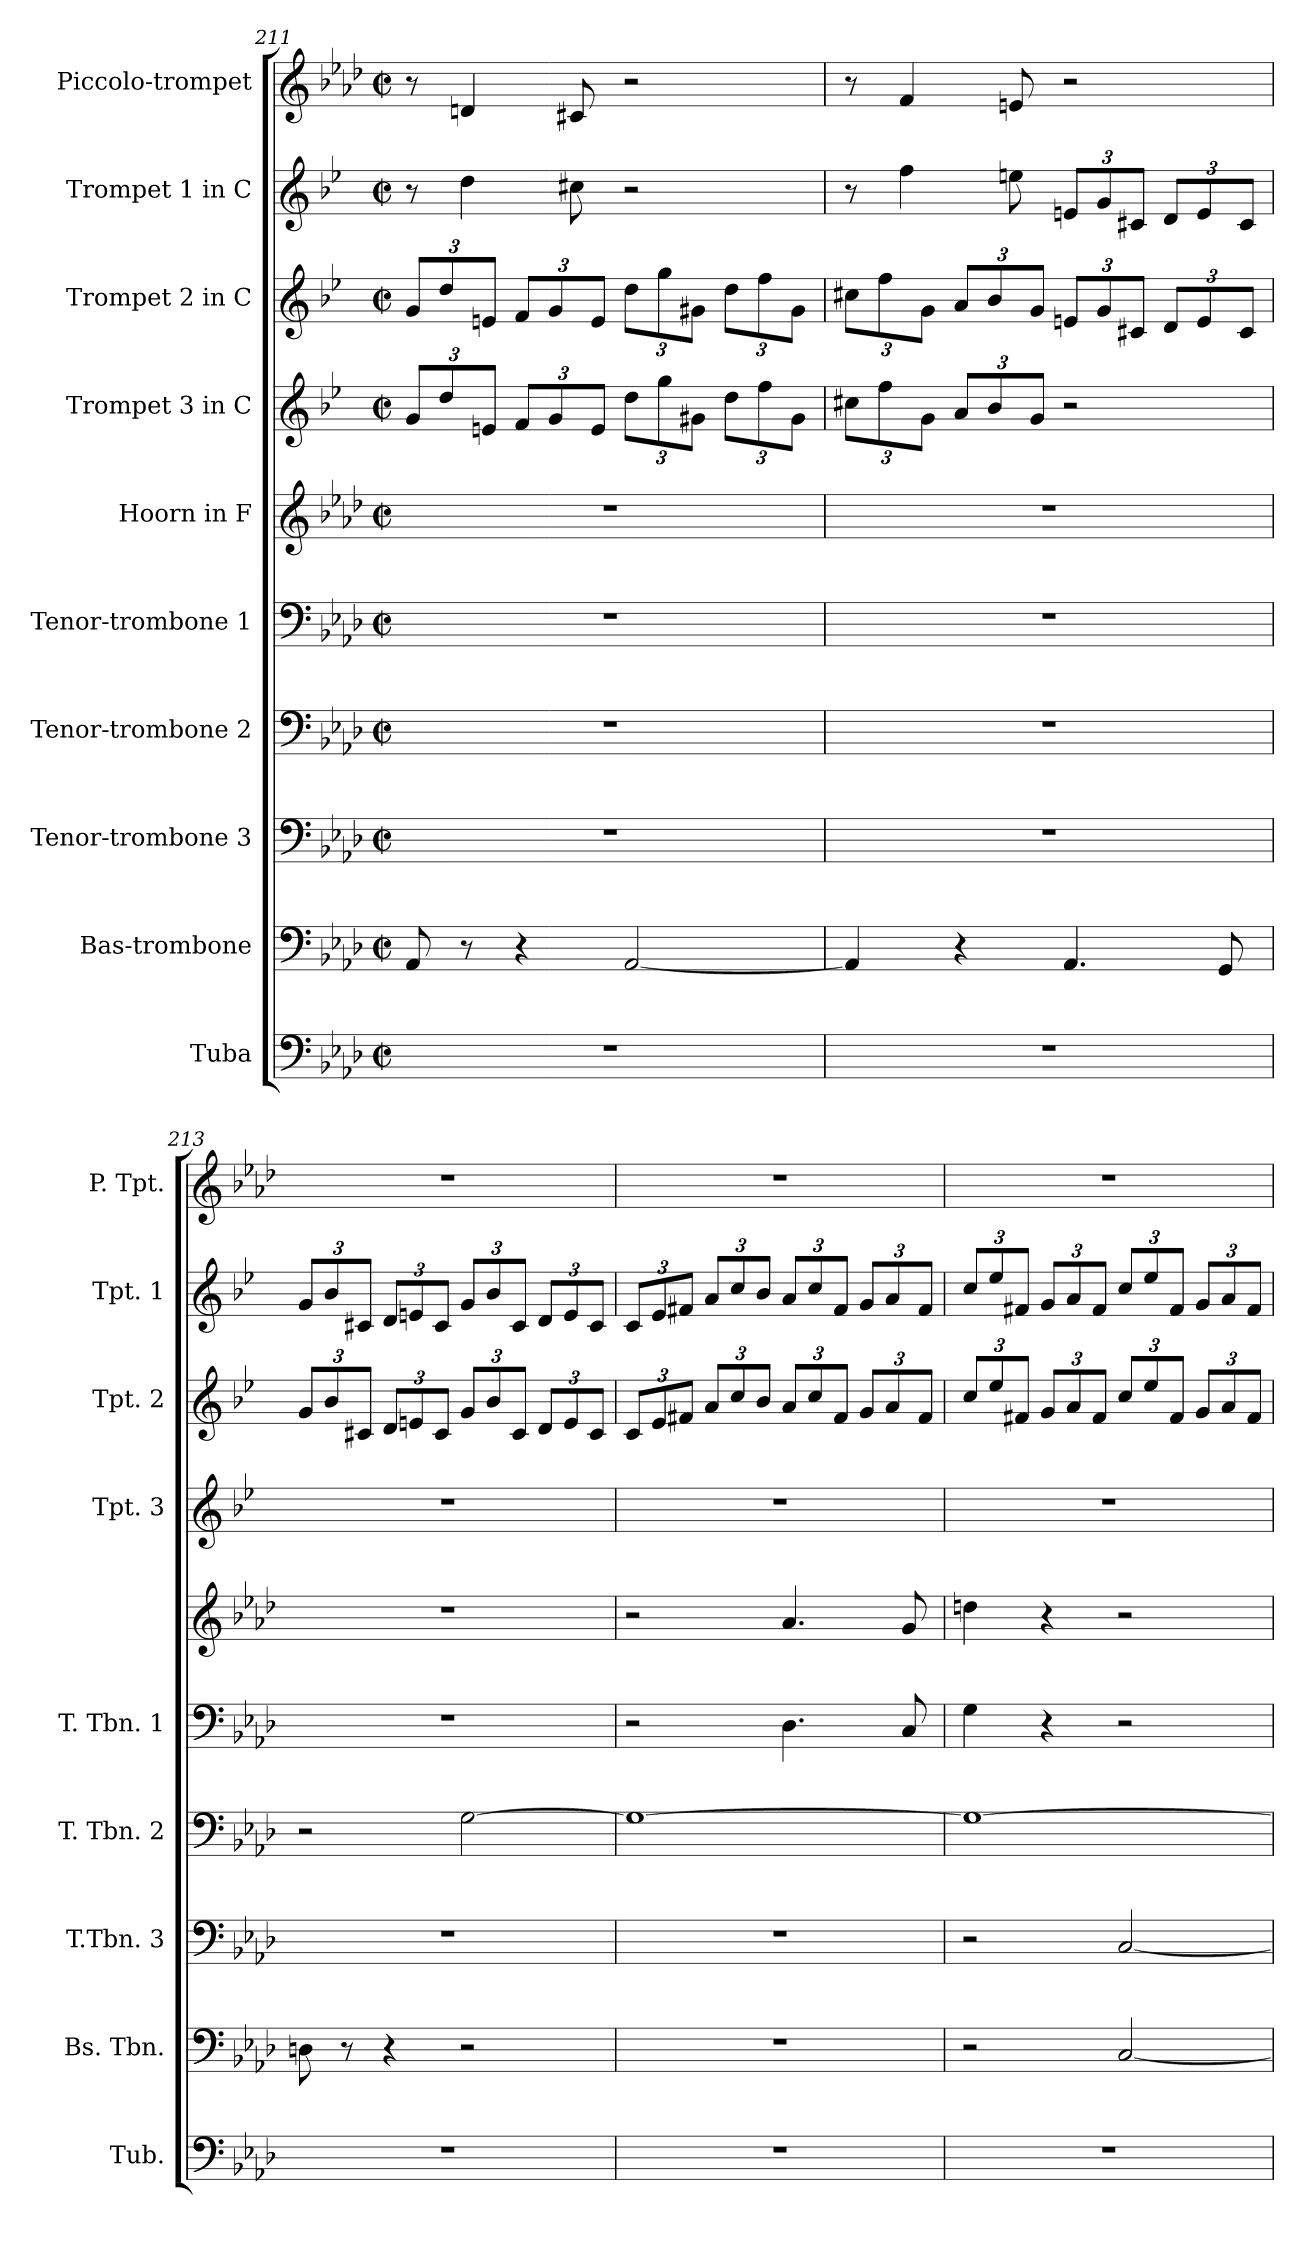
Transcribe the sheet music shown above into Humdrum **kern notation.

**kern	**kern	**kern	**kern	**kern	**kern	**kern	**kern	**kern	**kern
*part10	*part9	*part8	*part7	*part6	*part5	*part4	*part3	*part2	*part1
*staff10	*staff9	*staff8	*staff7	*staff6	*staff5	*staff4	*staff3	*staff2	*staff1
*I"Tuba	*I"Bas-trombone	*I"Tenor-trombone 3	*I"Tenor-trombone 2	*I"Tenor-trombone 1	*I"Hoorn in F	*I"Trompet 3 in C	*I"Trompet 2 in C	*I"Trompet 1 in C	*I"Piccolo-trompet
*I'Tub.	*I'Bs. Tbn.	*I'T.Tbn. 3	*I'T. Tbn. 2	*I'T. Tbn. 1	*	*I'Tpt. 3	*I'Tpt. 2	*I'Tpt. 1	*I'P. Tpt.
*clefF4	*clefF4	*clefF4	*clefF4	*clefF4	*clefG2	*clefG2	*clefG2	*clefG2	*clefG2
*	*	*	*	*	*ITrd4c7	*ITrd1c2	*ITrd1c2	*ITrd1c2	*ITrd-6c-10
*k[b-e-a-d-]	*k[b-e-a-d-]	*k[b-e-a-d-]	*k[b-e-a-d-]	*k[b-e-a-d-]	*k[b-e-a-d-g-]	*k[b-e-a-d-]	*k[b-e-a-d-]	*k[b-e-a-d-]	*k[b-e-a-d-g-c-]
*M2/2	*M2/2	*M2/2	*M2/2	*M2/2	*M2/2	*M2/2	*M2/2	*M2/2	*M2/2
*met(c|)	*met(c|)	*met(c|)	*met(c|)	*met(c|)	*met(c|)	*met(c|)	*met(c|)	*met(c|)	*met(c|)
*	*	*	*	*	*	*Xbrackettup	*Xbrackettup	*	*
=211	=211	=211	=211	=211	=211	=211	=211	=211	=211
1r	8AA-/	1r	1r	1r	1r	12f/L	12f/L	8r	8r
.	.	.	.	.	.	12cc/	12cc/	.	.
.	8r	.	.	.	.	.	.	4cc\	4ccn/
.	.	.	.	.	.	12dn/J	12dn/J	.	.
.	4r	.	.	.	.	12e-/L	12e-/L	.	.
.	.	.	.	.	.	12f/	12f/	.	.
.	.	.	.	.	.	.	.	8bn\	8bn/
.	.	.	.	.	.	12d/J	12d/J	.	.
.	[2AA-/	.	.	.	.	12cc\L	12cc\L	2r	2r
.	.	.	.	.	.	12ff\	12ff\	.	.
.	.	.	.	.	.	12f#X\J	12f#X\J	.	.
.	.	.	.	.	.	12cc\L	12cc\L	.	.
.	.	.	.	.	.	12ee-\	12ee-\	.	.
.	.	.	.	.	.	12f#\J	12f#\J	.	.
=212	=212	=212	=212	=212	=212	=212	=212	=212	=212
1r	4AA-/]	1r	1r	1r	1r	12bn\L	12bn\L	8r	8r
.	.	.	.	.	.	12ee-\	12ee-\	.	.
.	.	.	.	.	.	.	.	4ee-\	4ee-/
.	.	.	.	.	.	12f\J	12f\J	.	.
.	4r	.	.	.	.	12g/L	12g/L	.	.
.	.	.	.	.	.	12a-/	12a-/	.	.
.	.	.	.	.	.	.	.	8ddn\	8ddn/
.	.	.	.	.	.	12f/J	12f/J	.	.
*	*	*	*	*	*	*	*	*Xbrackettup	*
.	4.AA-/	.	.	.	.	2r	12dn/L	12dn/L	2r
.	.	.	.	.	.	.	12f/	12f/	.
.	.	.	.	.	.	.	12Bn/J	12Bn/J	.
.	.	.	.	.	.	.	12c/L	12c/L	.
.	.	.	.	.	.	.	12d/	12d/	.
.	8GG/	.	.	.	.	.	.	.	.
.	.	.	.	.	.	.	12B/J	12B/J	.
!!LO:PB:g=z
=213	=213	=213	=213	=213	=213	=213	=213	=213	=213
1r	8Dn\	1r	2r	1r	1r	1r	12f/L	12f/L	1r
.	.	.	.	.	.	.	12a-/	12a-/	.
.	8r	.	.	.	.	.	.	.	.
.	.	.	.	.	.	.	12Bn/J	12Bn/J	.
.	4r	.	.	.	.	.	12c/L	12c/L	.
.	.	.	.	.	.	.	12dn/	12dn/	.
.	.	.	.	.	.	.	12B/J	12B/J	.
.	2r	.	[2G\	.	.	.	12f/L	12f/L	.
.	.	.	.	.	.	.	12a-/	12a-/	.
.	.	.	.	.	.	.	12B/J	12B/J	.
.	.	.	.	.	.	.	12c/L	12c/L	.
.	.	.	.	.	.	.	12d/	12d/	.
.	.	.	.	.	.	.	12B/J	12B/J	.
=214	=214	=214	=214	=214	=214	=214	=214	=214	=214
1r	1r	1r	1G_	2r	2r	1r	12B-/L	12B-/L	1r
.	.	.	.	.	.	.	12d-/	12d-/	.
.	.	.	.	.	.	.	12en/J	12en/J	.
.	.	.	.	.	.	.	12g/L	12g/L	.
.	.	.	.	.	.	.	12b-/	12b-/	.
.	.	.	.	.	.	.	12a-/J	12a-/J	.
.	.	.	.	4.D-\	4.d-/	.	12g/L	12g/L	.
.	.	.	.	.	.	.	12b-/	12b-/	.
.	.	.	.	.	.	.	12e/J	12e/J	.
.	.	.	.	.	.	.	12f/L	12f/L	.
.	.	.	.	.	.	.	12g/	12g/	.
.	.	.	.	8C/	8c/	.	.	.	.
.	.	.	.	.	.	.	12e/J	12e/J	.
=215	=215	=215	=215	=215	=215	=215	=215	=215	=215
1r	2r	2r	1G_	4G\	4gn\	1r	12b-/L	12b-/L	1r
.	.	.	.	.	.	.	12dd-/	12dd-/	.
.	.	.	.	.	.	.	12en/J	12en/J	.
.	.	.	.	4r	4r	.	12f/L	12f/L	.
.	.	.	.	.	.	.	12g/	12g/	.
.	.	.	.	.	.	.	12e/J	12e/J	.
.	[2C/	[2C/	.	2r	2r	.	12b-/L	12b-/L	.
.	.	.	.	.	.	.	12dd-/	12dd-/	.
.	.	.	.	.	.	.	12e/J	12e/J	.
.	.	.	.	.	.	.	12f/L	12f/L	.
.	.	.	.	.	.	.	12g/	12g/	.
.	.	.	.	.	.	.	12e/J	12e/J	.
=	=	=	=	=	=	=	=	=	=
*-	*-	*-	*-	*-	*-	*-	*-	*-	*-
